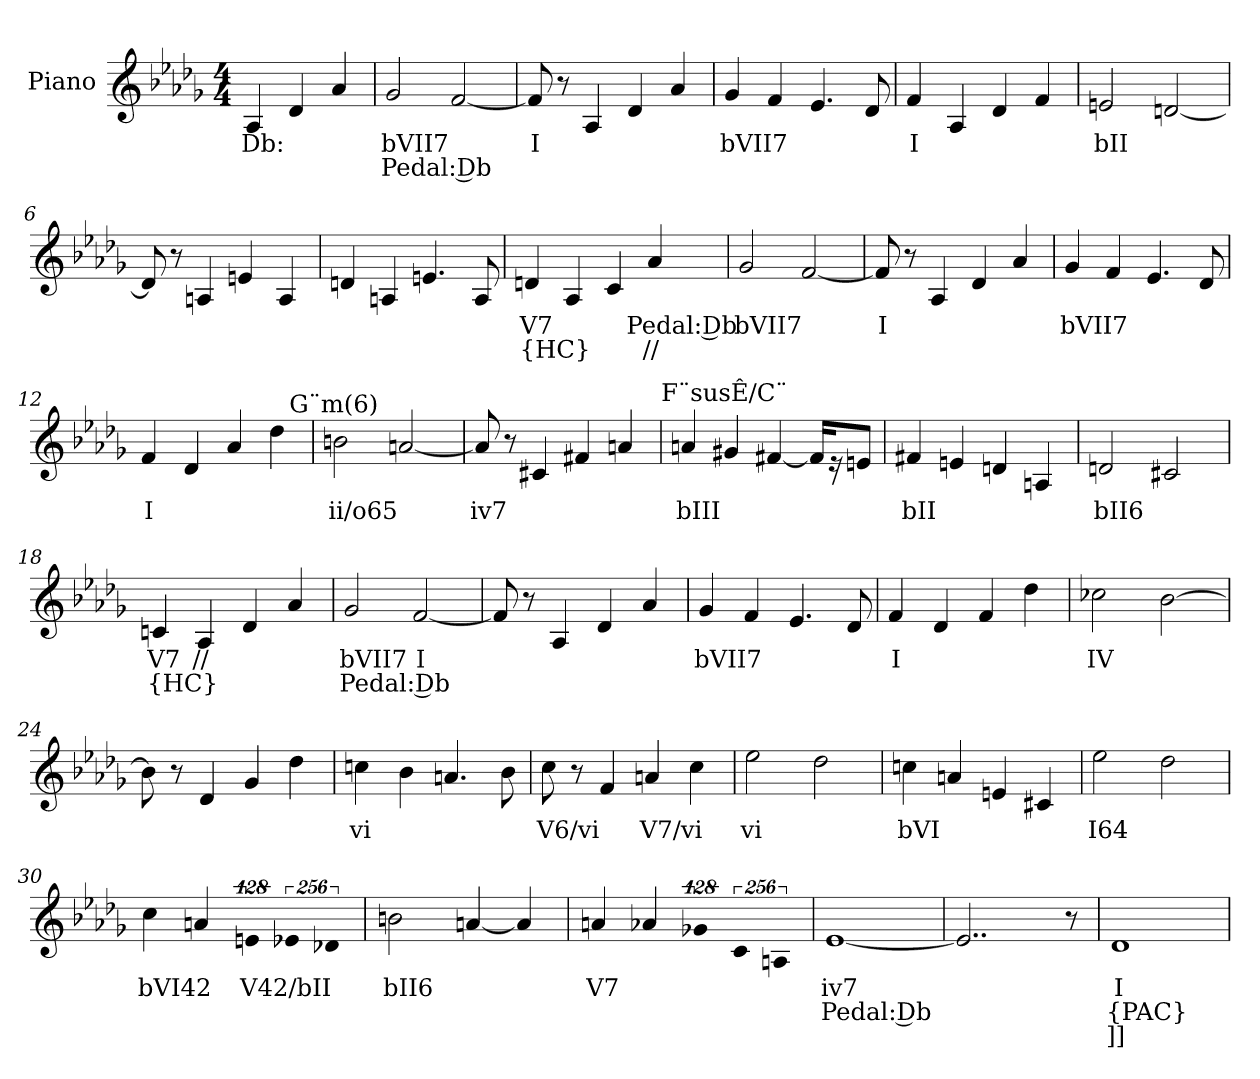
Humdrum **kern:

**kern	**text	**text	**text
*part1	*part1	*part1	*part1
*staff1	*staff1	*staff1	*staff1
*I"Piano	*	*	*
*I'Pno.	*	*	*
!!LO:PB:g=z
*clefG2	*	*	*
*k[b-e-a-d-g-]	*	*	*
*D-:	*	*	*
*M4/4	*	*	*
*MM78	*	*	*
=	=	=	=
!	!LO:LY:b:color=#000000	!	!
4A-i/	Db:	.	.
4d-i/	.	.	.
4a-i/	.	.	.
=1	=1	=1	=1
!	!LO:LY:b:color=#000000	!LO:LY:b:color=#000000	!
2g-i/	bVII7	Pedal: Db	.
[<2fi/	.	.	.
=2	=2	=2	=2
!	!LO:LY:b:color=#000000	!	!
8fi/]	I	.	.
8r	.	.	.
4A-i/	.	.	.
4d-i/	.	.	.
4a-i/	.	.	.
=3	=3	=3	=3
!	!LO:LY:b:color=#000000	!	!
4g-i/	bVII7	.	.
4fi/	.	.	.
4.e-i/	.	.	.
8d-i/	.	.	.
=4	=4	=4	=4
!	!LO:LY:b:color=#000000	!	!
4fi/	I	.	.
4A-i/	.	.	.
4d-i/	.	.	.
4fi/	.	.	.
=5	=5	=5	=5
!	!LO:LY:b:color=#000000	!	!
2eni/	bII	.	.
[<2dni/	.	.	.
=6	=6	=6	=6
8dni/]	.	.	.
8r	.	.	.
4Ani/	.	.	.
4eni/	.	.	.
4Ai/	.	.	.
=7	=7	=7	=7
4dni/	.	.	.
4Ani/	.	.	.
4.eni/	.	.	.
8Ai/	.	.	.
!!LO:LB:g=z
=8	=8	=8	=8
!	!LO:LY:b:color=#000000	!LO:LY:b:color=#000000	!
4dni/	V7	{HC}	.
4A-i/	.	.	.
4ci/	.	.	.
!	!LO:LY:b:color=#000000	!LO:LY:b:color=#000000	!
4a-i/	Pedal: Db	//	.
=9	=9	=9	=9
!	!LO:LY:b:color=#000000	!	!
2g-i/	bVII7	.	.
[<2fi/	.	.	.
=10	=10	=10	=10
!	!LO:LY:b:color=#000000	!	!
8fi/]	I	.	.
8r	.	.	.
4A-i/	.	.	.
4d-i/	.	.	.
4a-i/	.	.	.
=11	=11	=11	=11
!	!LO:LY:b:color=#000000	!	!
4g-i/	bVII7	.	.
4fi/	.	.	.
4.e-i/	.	.	.
8d-i/	.	.	.
=12	=12	=12	=12
!	!LO:LY:b:color=#000000	!	!
4fi/	I	.	.
4d-i/	.	.	.
4a-i/	.	.	.
4dd-i\	.	.	.
=13	=13	=13	=13
!LO:TX:a:cj:t=G¨m(6)	!	!	!
!	!LO:LY:b:color=#000000	!	!
2bni\	ii/o65	.	.
[<2ani/	.	.	.
=14	=14	=14	=14
!	!LO:LY:b:color=#000000	!	!
8ai/]	iv7	.	.
8r	.	.	.
4c#Xi/	.	.	.
4f#Xi/	.	.	.
4ani/	.	.	.
!!LO:LB:g=z
=15	=15	=15	=15
!	!LO:LY:b:color=#000000	!	!
4ani/	bIII	.	.
!LO:TX:a:cj:t=F¨susÊ/C¨	!	!	!
4g#Xi/	.	.	.
[<4f#Xi/	.	.	.
16f#i/KL]	.	.	.
16r	.	.	.
8eni/J	.	.	.
=16	=16	=16	=16
!	!LO:LY:b:color=#000000	!	!
4f#Xi/	bII	.	.
4eni/	.	.	.
4dni/	.	.	.
4Ani/	.	.	.
=17	=17	=17	=17
!	!LO:LY:b:color=#000000	!	!
2dni/	bII6	.	.
2c#Xi/	.	.	.
=18	=18	=18	=18
!	!LO:LY:b:color=#000000	!LO:LY:b:color=#000000	!
4cni/	V7	{HC}	.
!	!LO:LY:b:color=#000000	!	!
4A-i/	//	.	.
4d-i/	.	.	.
4a-i/	.	.	.
=19	=19	=19	=19
!	!LO:LY:b:color=#000000	!LO:LY:b:color=#000000	!
2g-i/	bVII7	Pedal: Db	.
!	!LO:LY:b:color=#000000	!	!
[<2fi/	I	.	.
=20	=20	=20	=20
8fi/]	.	.	.
8r	.	.	.
4A-i/	.	.	.
4d-i/	.	.	.
4a-i/	.	.	.
=21	=21	=21	=21
!	!LO:LY:b:color=#000000	!	!
4g-i/	bVII7	.	.
4fi/	.	.	.
4.e-i/	.	.	.
8d-i/	.	.	.
!!LO:LB:g=z
=22	=22	=22	=22
!	!LO:LY:b:color=#000000	!	!
4fi/	I	.	.
4d-i/	.	.	.
4fi/	.	.	.
4dd-i\	.	.	.
=23	=23	=23	=23
!	!LO:LY:b:color=#000000	!	!
2cc-Xi\	IV	.	.
[>2b-i\	.	.	.
=24	=24	=24	=24
8b-i\]	.	.	.
8r	.	.	.
4d-i/	.	.	.
4g-i/	.	.	.
4dd-i\	.	.	.
=25	=25	=25	=25
!	!LO:LY:b:color=#000000	!	!
4ccni\	vi	.	.
4b-i\	.	.	.
4.ani/	.	.	.
8b-i\	.	.	.
=26	=26	=26	=26
!	!LO:LY:b:color=#000000	!	!
8cci\	V6/vi	.	.
8r	.	.	.
4fi/	.	.	.
!	!LO:LY:b:color=#000000	!	!
4ani/	V7/vi	.	.
4cci\	.	.	.
=27	=27	=27	=27
!	!LO:LY:b:color=#000000	!	!
2ee-i\	vi	.	.
2dd-i\	.	.	.
=28	=28	=28	=28
!	!LO:LY:b:color=#000000	!	!
4ccni\	bVI	.	.
4ani/	.	.	.
4eni/	.	.	.
4c#Xi/	.	.	.
!!LO:LB:g=z
=29	=29	=29	=29
!	!LO:LY:b:color=#000000	!	!
2ee-i\	I64	.	.
2dd-i\	.	.	.
=30	=30	=30	=30
!	!LO:LY:b:color=#000000	!	!
4cci\	bVI42	.	.
4ani/	.	.	.
!LO:N:vis=4	!	!	!
!	!LO:LY:b:color=#000000	!	!
512%85eni/	V42/bII	.	.
!LO:N:vis=4	!	!	!
1024%171e-Xi/	.	.	.
!LO:N:vis=4	!	!	!
1024%171d-Xi/	.	.	.
=31	=31	=31	=31
!	!LO:LY:b:color=#000000	!	!
2bni\	bII6	.	.
[<4ani/	.	.	.
4ai/]	.	.	.
=32	=32	=32	=32
!	!LO:LY:b:color=#000000	!	!
4ani/	V7	.	.
4a-Xi/	.	.	.
!LO:N:vis=4	!	!	!
512%85g-Xi/	.	.	.
!LO:N:vis=4	!	!	!
1024%171ci/	.	.	.
!LO:N:vis=4	!	!	!
1024%171Ani/	.	.	.
=33	=33	=33	=33
!	!LO:LY:b:color=#000000	!LO:LY:b:color=#000000	!
[<1e-i	iv7	Pedal: Db	.
=34	=34	=34	=34
2..e-i/]	.	.	.
8r	.	.	.
=35	=35	=35	=35
!	!LO:LY:b:color=#000000	!LO:LY:b:color=#000000	!LO:LY:b:color=#000000
1d-i	I	{PAC}	]]
=	=	=	=
*-	*-	*-	*-
